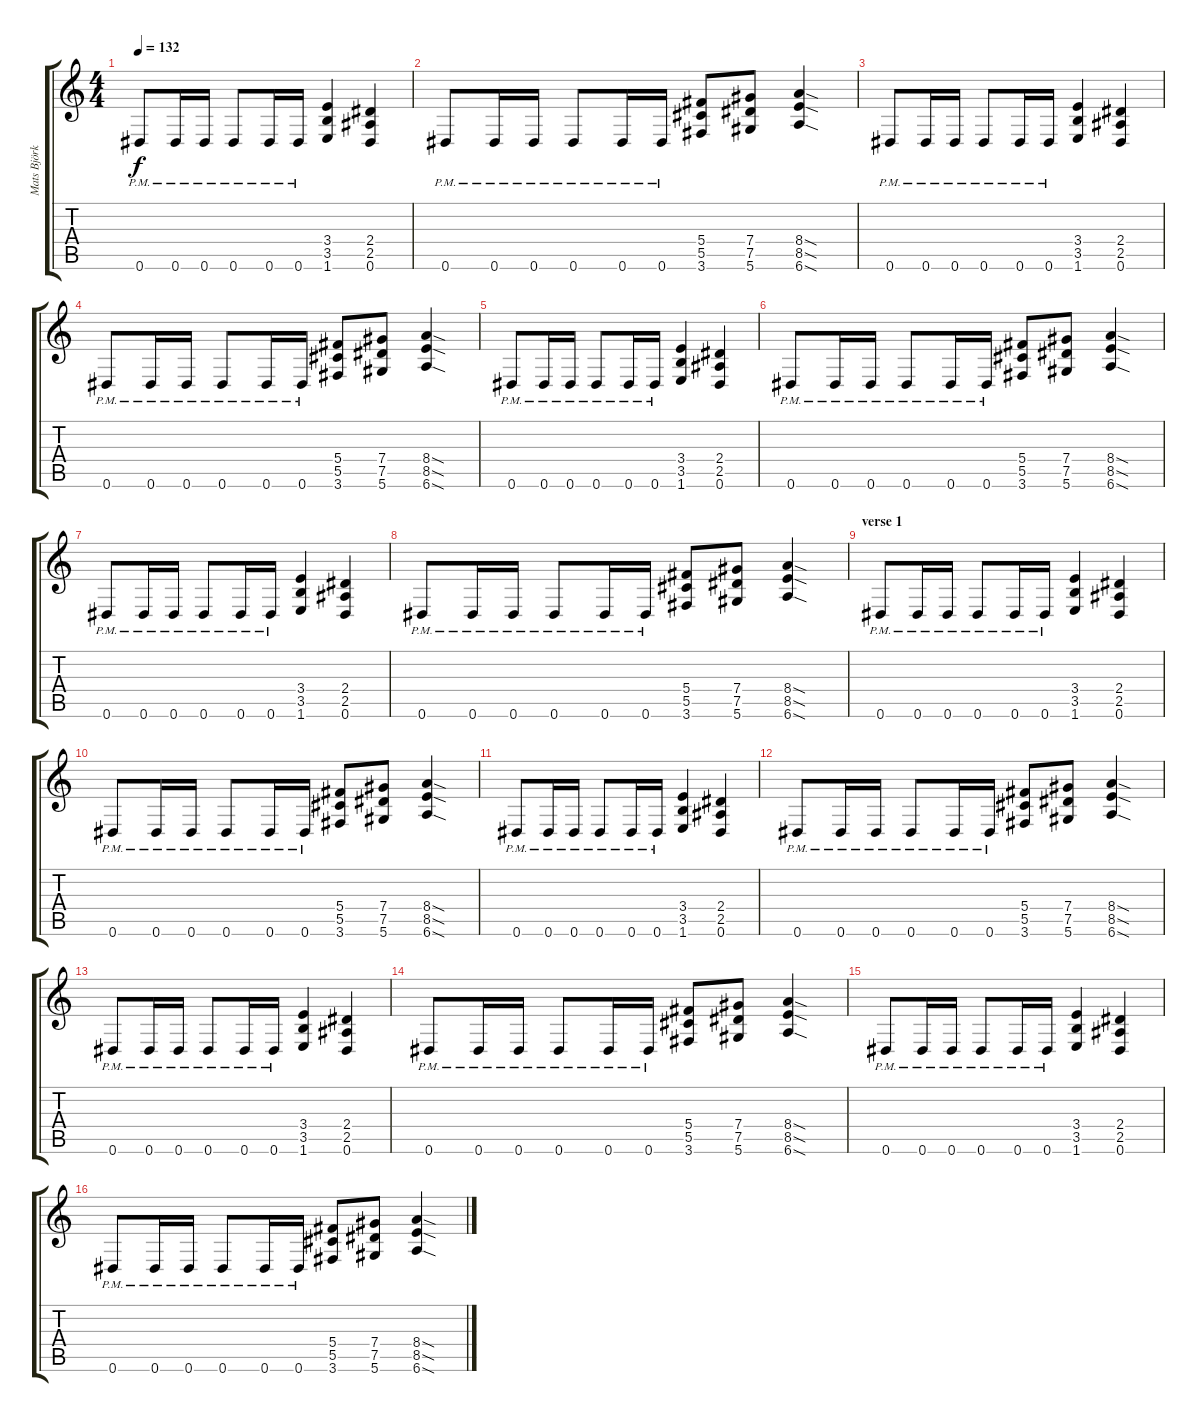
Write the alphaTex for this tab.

\track ("Mats Björkman" "Mats Björk") {instrument distortionguitar}
\staff {score tabs}
\tuning (Eb4 Bb3 Gb3 Db3 Ab2 Eb2) {hide}
\ts (4 4)
\tempo 132
\clef g2
\ks c
0.6{pm}.8{dy f instrument distortionguitar} 0.6{pm}.16 0.6{pm}.16 0.6{pm}.8 0.6{pm}.16 0.6{pm}.16 (3.4 3.5 1.6).4 (2.4 2.5 0.6).4 |
0.6{pm}.8 0.6{pm}.16 0.6{pm}.16 0.6{pm}.8 0.6{pm}.16 0.6{pm}.16 (5.4 5.5 3.6).8 (7.4 7.5 5.6).8 (8.4{sod} 8.5{sod} 6.6{sod}).4 |
0.6{pm}.8 0.6{pm}.16 0.6{pm}.16 0.6{pm}.8 0.6{pm}.16 0.6{pm}.16 (3.4 3.5 1.6).4 (2.4 2.5 0.6).4 |
0.6{pm}.8 0.6{pm}.16 0.6{pm}.16 0.6{pm}.8 0.6{pm}.16 0.6{pm}.16 (5.4 5.5 3.6).8 (7.4 7.5 5.6).8 (8.4{sod} 8.5{sod} 6.6{sod}).4 |
0.6{pm}.8 0.6{pm}.16 0.6{pm}.16 0.6{pm}.8 0.6{pm}.16 0.6{pm}.16 (3.4 3.5 1.6).4 (2.4 2.5 0.6).4 |
0.6{pm}.8 0.6{pm}.16 0.6{pm}.16 0.6{pm}.8 0.6{pm}.16 0.6{pm}.16 (5.4 5.5 3.6).8 (7.4 7.5 5.6).8 (8.4{sod} 8.5{sod} 6.6{sod}).4 |
0.6{pm}.8 0.6{pm}.16 0.6{pm}.16 0.6{pm}.8 0.6{pm}.16 0.6{pm}.16 (3.4 3.5 1.6).4 (2.4 2.5 0.6).4 |
0.6{pm}.8 0.6{pm}.16 0.6{pm}.16 0.6{pm}.8 0.6{pm}.16 0.6{pm}.16 (5.4 5.5 3.6).8 (7.4 7.5 5.6).8 (8.4{sod} 8.5{sod} 6.6{sod}).4 |
\section ("" "verse 1")
0.6{pm}.8 0.6{pm}.16 0.6{pm}.16 0.6{pm}.8 0.6{pm}.16 0.6{pm}.16 (3.4 3.5 1.6).4 (2.4 2.5 0.6).4 |
0.6{pm}.8 0.6{pm}.16 0.6{pm}.16 0.6{pm}.8 0.6{pm}.16 0.6{pm}.16 (5.4 5.5 3.6).8 (7.4 7.5 5.6).8 (8.4{sod} 8.5{sod} 6.6{sod}).4 |
0.6{pm}.8 0.6{pm}.16 0.6{pm}.16 0.6{pm}.8 0.6{pm}.16 0.6{pm}.16 (3.4 3.5 1.6).4 (2.4 2.5 0.6).4 |
0.6{pm}.8 0.6{pm}.16 0.6{pm}.16 0.6{pm}.8 0.6{pm}.16 0.6{pm}.16 (5.4 5.5 3.6).8 (7.4 7.5 5.6).8 (8.4{sod} 8.5{sod} 6.6{sod}).4 |
0.6{pm}.8 0.6{pm}.16 0.6{pm}.16 0.6{pm}.8 0.6{pm}.16 0.6{pm}.16 (3.4 3.5 1.6).4 (2.4 2.5 0.6).4 |
0.6{pm}.8 0.6{pm}.16 0.6{pm}.16 0.6{pm}.8 0.6{pm}.16 0.6{pm}.16 (5.4 5.5 3.6).8 (7.4 7.5 5.6).8 (8.4{sod} 8.5{sod} 6.6{sod}).4 |
0.6{pm}.8 0.6{pm}.16 0.6{pm}.16 0.6{pm}.8 0.6{pm}.16 0.6{pm}.16 (3.4 3.5 1.6).4 (2.4 2.5 0.6).4 |
0.6{pm}.8 0.6{pm}.16 0.6{pm}.16 0.6{pm}.8 0.6{pm}.16 0.6{pm}.16 (5.4 5.5 3.6).8 (7.4 7.5 5.6).8 (8.4{sod} 8.5{sod} 6.6{sod}).4
